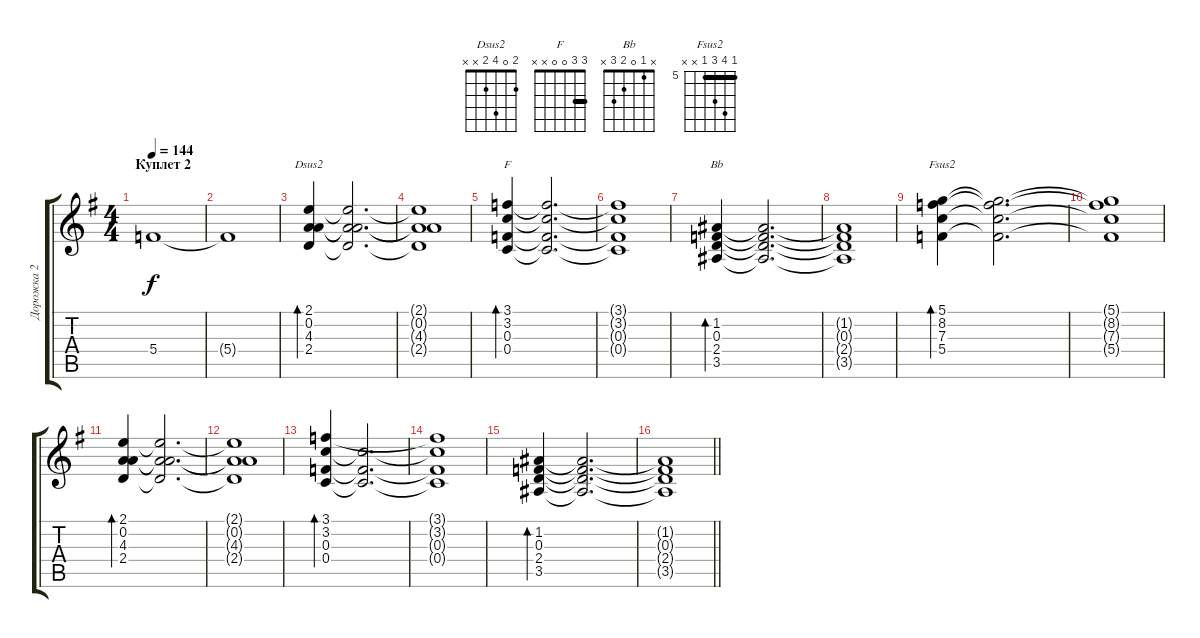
\track ("Дорожка 2" "Дорожка 2") {instrument overdrivenguitar}
\staff {score tabs}
\tuning (D4 A3 F3 C3 G2 D2) {hide}
\chord ("Dsus2" 2 0 4 2 x x)
\chord ("F" 3 3 0 0 x x) {barre 3}
\chord ("Bb" x 1 0 2 3 x)
\chord ("Fsus2" 5 8 7 5 x x) {firstfret 5 barre 5}
\ts (4 4)
\section ("" "Куплет 2")
\tempo 144
\clef g2
\ks g
5.4.1{dy f volume 5} |
5.4{t}.1 |
(2.1 0.2 4.3 2.4).4{bd 240 ch "Dsus2" volume 10} (2.1{t} 0.2{t} 4.3{t} 2.4{t}).2{d volume 5} |
(2.1{t} 0.2{t} 4.3{t} 2.4{t}).1 |
(3.1 3.2 0.3 0.4).4{bd 240 ch "F" volume 10} (3.1{t} 3.2{t} 0.3{t} 0.4{t}).2{d volume 5} |
(3.1{t} 3.2{t} 0.3{t} 0.4{t}).1 |
(1.2 0.3 2.4 3.5).4{bd 240 ch "Bb" volume 10} (1.2{t} 0.3{t} 2.4{t} 3.5{t}).2{d volume 5} |
(1.2{t} 0.3{t} 2.4{t} 3.5{t}).1 |
(5.1 8.2 7.3 5.4).4{bd 240 ch "Fsus2" volume 10} (5.1{t} 8.2{t} 7.3{t} 5.4{t}).2{d volume 5} |
(5.1{t} 8.2{t} 7.3{t} 5.4{t}).1 |
(2.1 0.2 4.3 2.4).4{bd 240 volume 10} (2.1{t} 0.2{t} 4.3{t} 2.4{t}).2{d volume 5} |
(2.1{t} 0.2{t} 4.3{t} 2.4{t}).1 |
(3.1 3.2 0.3 0.4).4{bd 240 volume 10} (3.2{t} 0.3{t} 0.4{t}).2{d volume 5} |
(3.1{t} 3.2{t} 0.3{t} 0.4{t}).1 |
(1.2 0.3 2.4 3.5).4{bd 240 volume 10} (1.2{t} 0.3{t} 2.4{t} 3.5{t}).2{d volume 5} |
\barLineRight lightlight
(1.2{t} 0.3{t} 2.4{t} 3.5{t}).1
